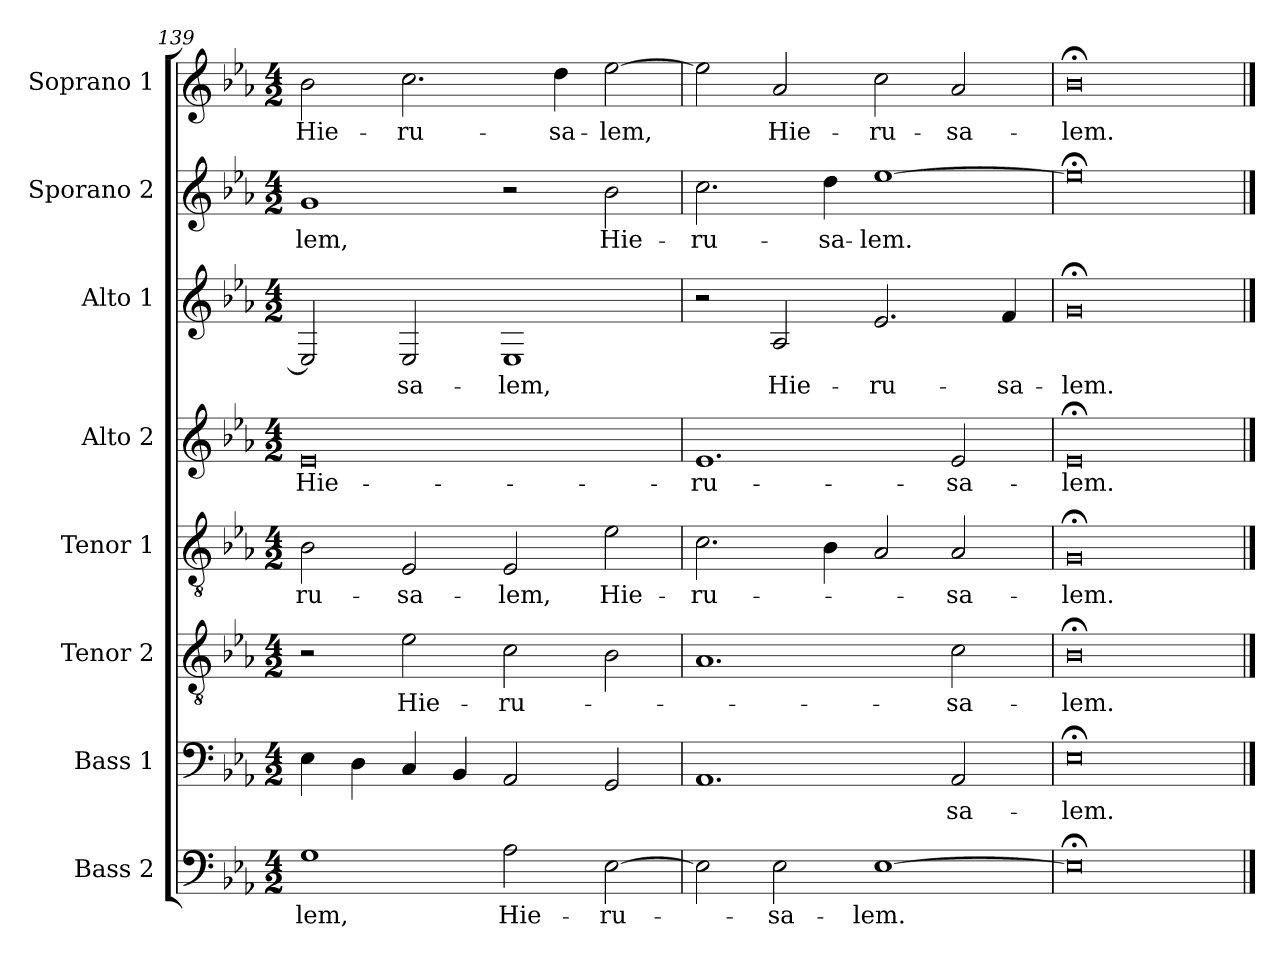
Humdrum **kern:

**kern	**text	**kern	**text	**kern	**text	**kern	**text	**kern	**text	**kern	**text	**kern	**text	**kern	**text
*part8	*part8	*part7	*part7	*part6	*part6	*part5	*part5	*part4	*part4	*part3	*part3	*part2	*part2	*part1	*part1
*staff8	*staff8	*staff7	*staff7	*staff6	*staff6	*staff5	*staff5	*staff4	*staff4	*staff3	*staff3	*staff2	*staff2	*staff1	*staff1
*I"Bass 2	*	*I"Bass 1	*	*I"Tenor 2	*	*I"Tenor 1	*	*I"Alto 2	*	*I"Alto 1	*	*I"Sporano 2	*	*I"Soprano 1	*
*I'B.	*	*I'B.	*	*I'T.	*	*I'T.	*	*I'A.	*	*I'A.	*	*I'S.	*	*I'S.	*
*clefF4	*	*clefF4	*	*clefGv2	*	*clefGv2	*	*clefG2	*	*clefG2	*	*clefG2	*	*clefG2	*
*	*	*	*	*ITrd7c12	*	*ITrd7c12	*	*	*	*	*	*	*	*	*
*k[b-e-a-]	*	*k[b-e-a-]	*	*k[b-e-a-]	*	*k[b-e-a-]	*	*k[b-e-a-]	*	*k[b-e-a-]	*	*k[b-e-a-]	*	*k[b-e-a-]	*
*E-:	*	*E-:	*	*E-:	*	*E-:	*	*E-:	*	*E-:	*	*E-:	*	*E-:	*
*M4/2	*	*M4/2	*	*M4/2	*	*M4/2	*	*M4/2	*	*M4/2	*	*M4/2	*	*M4/2	*
=139	=139	=139	=139	=139	=139	=139	=139	=139	=139	=139	=139	=139	=139	=139	=139
!	!LO:LY:b:color=#000000	!	!	!	!	!	!	!	!	!	!	!	!	!	!
!	!	!	!	!	!	!	!LO:LY:b:color=#000000	!	!	!	!	!	!	!	!
!	!	!	!	!	!	!	!	!	!LO:LY:b:color=#000000	!	!	!	!	!	!
!	!	!	!	!	!	!	!	!	!	!	!	!	!LO:LY:b:color=#000000	!	!
!	!	!	!	!	!	!	!	!	!	!	!	!	!	!	!LO:LY:b:color=#000000
1Gi	-lem,	4E-i\	.	2r	.	2BB-i\	-ru-	0e-i	Hie-	2E-i/]	.	1gi	-lem,	2b-i\	Hie-
.	.	4Di\	.	.	.	.	.	.	.	.	.	.	.	.	.
!	!	!	!	!	!LO:LY:b:color=#000000	!	!	!	!	!	!	!	!	!	!
!	!	!	!	!	!	!	!LO:LY:b:color=#000000	!	!	!	!	!	!	!	!
!	!	!	!	!	!	!	!	!	!	!	!LO:LY:b:color=#000000	!	!	!	!
!	!	!	!	!	!	!	!	!	!	!	!	!	!	!	!LO:LY:b:color=#000000
.	.	4Ci/	.	2E-i\	Hie-	2EE-i/	-sa-	.	.	2E-i/	-sa-	.	.	2.cci\	-ru-
.	.	4BB-i/	.	.	.	.	.	.	.	.	.	.	.	.	.
!	!LO:LY:b:color=#000000	!	!	!	!	!	!	!	!	!	!	!	!	!	!
!	!	!	!	!	!LO:LY:b:color=#000000	!	!	!	!	!	!	!	!	!	!
!	!	!	!	!	!	!	!LO:LY:b:color=#000000	!	!	!	!	!	!	!	!
!	!	!	!	!	!	!	!	!	!	!	!LO:LY:b:color=#000000	!	!	!	!
2A-i\	Hie-	2AA-i/	.	2Ci\	-ru-	2EE-i/	-lem,	.	.	1E-i	-lem,	2r	.	.	.
!	!	!	!	!	!	!	!	!	!	!	!	!	!	!	!LO:LY:b:color=#000000
.	.	.	.	.	.	.	.	.	.	.	.	.	.	4ddi\	-sa-
!	!LO:LY:b:color=#000000	!	!	!	!	!	!	!	!	!	!	!	!	!	!
!	!	!	!	!	!	!	!LO:LY:b:color=#000000	!	!	!	!	!	!	!	!
!	!	!	!	!	!	!	!	!	!	!	!	!	!LO:LY:b:color=#000000	!	!
!	!	!	!	!	!	!	!	!	!	!	!	!	!	!	!LO:LY:b:color=#000000
[>2E-i\	-ru-	2GGi/	.	2BB-i\	.	2E-i\	Hie-	.	.	.	.	2b-i\	Hie-	[>2ee-i\	-lem,
=140	=140	=140	=140	=140	=140	=140	=140	=140	=140	=140	=140	=140	=140	=140	=140
!	!	!	!	!	!	!	!LO:LY:b:color=#000000	!	!	!	!	!	!	!	!
!	!	!	!	!	!	!	!	!	!LO:LY:b:color=#000000	!	!	!	!	!	!
!	!	!	!	!	!	!	!	!	!	!	!	!	!LO:LY:b:color=#000000	!	!
2E-i\]	.	1.AA-i	.	1.AA-i	.	2.Ci\	-ru-	1.e-i	-ru-	2r	.	2.cci\	-ru-	2ee-i\]	.
!	!LO:LY:b:color=#000000	!	!	!	!	!	!	!	!	!	!	!	!	!	!
!	!	!	!	!	!	!	!	!	!	!	!LO:LY:b:color=#000000	!	!	!	!
!	!	!	!	!	!	!	!	!	!	!	!	!	!	!	!LO:LY:b:color=#000000
2E-i\	-sa-	.	.	.	.	.	.	.	.	2A-i/	Hie-	.	.	2a-i/	Hie-
!	!	!	!	!	!	!	!	!	!	!	!	!	!LO:LY:b:color=#000000	!	!
.	.	.	.	.	.	4BB-i\	.	.	.	.	.	4ddi\	-sa-	.	.
!	!LO:LY:b:color=#000000	!	!	!	!	!	!	!	!	!	!	!	!	!	!
!	!	!	!	!	!	!	!	!	!	!	!LO:LY:b:color=#000000	!	!	!	!
!	!	!	!	!	!	!	!	!	!	!	!	!	!LO:LY:b:color=#000000	!	!
!	!	!	!	!	!	!	!	!	!	!	!	!	!	!	!LO:LY:b:color=#000000
[>1E-i	-lem.	.	.	.	.	2AA-i/	.	.	.	2.e-i/	-ru-	[>1ee-i	-lem.	2cci\	-ru-
!	!	!	!LO:LY:b:color=#000000	!	!	!	!	!	!	!	!	!	!	!	!
!	!	!	!	!	!LO:LY:b:color=#000000	!	!	!	!	!	!	!	!	!	!
!	!	!	!	!	!	!	!LO:LY:b:color=#000000	!	!	!	!	!	!	!	!
!	!	!	!	!	!	!	!	!	!LO:LY:b:color=#000000	!	!	!	!	!	!
!	!	!	!	!	!	!	!	!	!	!	!	!	!	!	!LO:LY:b:color=#000000
.	.	2AA-i/	-sa-	2Ci\	-sa-	2AA-i/	-sa-	2e-i/	-sa-	.	.	.	.	2a-i/	-sa-
!	!	!	!	!	!	!	!	!	!	!	!LO:LY:b:color=#000000	!	!	!	!
.	.	.	.	.	.	.	.	.	.	4fi/	-sa-	.	.	.	.
=141	=141	=141	=141	=141	=141	=141	=141	=141	=141	=141	=141	=141	=141	=141	=141
!	!	!	!LO:LY:b:color=#000000	!	!	!	!	!	!	!	!	!	!	!	!
!	!	!	!	!	!LO:LY:b:color=#000000	!	!	!	!	!	!	!	!	!	!
!	!	!	!	!	!	!	!LO:LY:b:color=#000000	!	!	!	!	!	!	!	!
!	!	!	!	!	!	!	!	!	!LO:LY:b:color=#000000	!	!	!	!	!	!
!	!	!	!	!	!	!	!	!	!	!	!LO:LY:b:color=#000000	!	!	!	!
!	!	!	!	!	!	!	!	!	!	!	!	!	!	!	!LO:LY:b:color=#000000
0E-;i]	.	0E-;i	-lem.	0BB-;i	-lem.	0GG;i	-lem.	0e-;i	-lem.	0g;i	-lem.	0ee-;i]	.	0b-;i	-lem.
==	==	==	==	==	==	==	==	==	==	==	==	==	==	==	==
*-	*-	*-	*-	*-	*-	*-	*-	*-	*-	*-	*-	*-	*-	*-	*-
